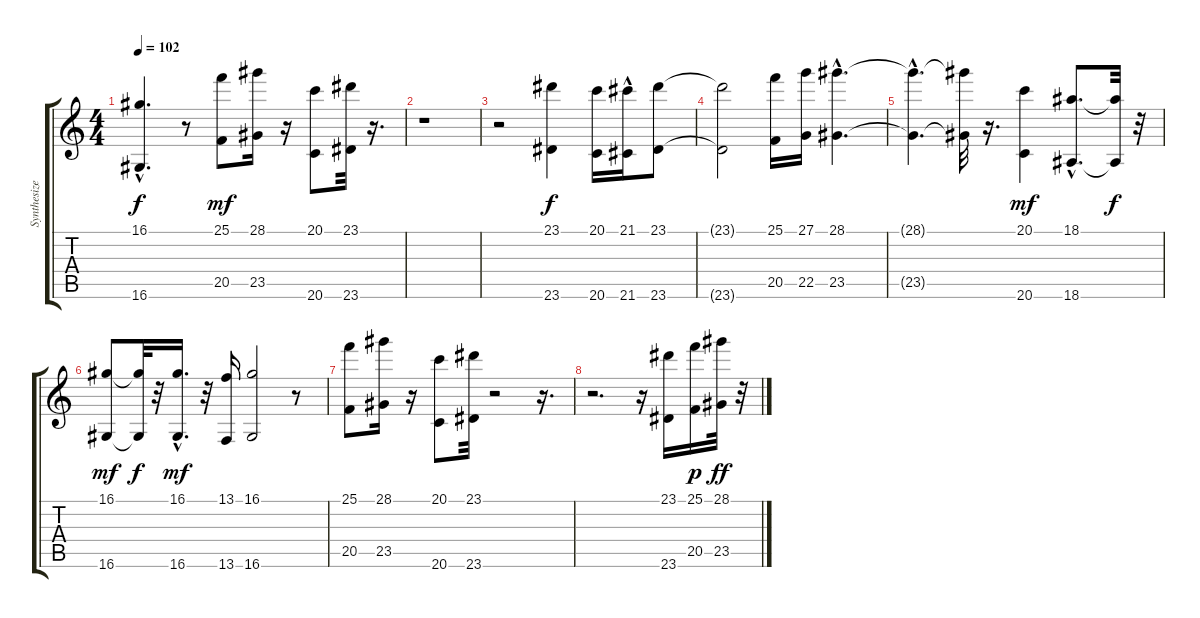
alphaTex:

\track ("Synthesizer" "Synthesize") {instrument stringensemble1}
\staff {score tabs}
\tuning (E4 B3 G3 D3 A2 E2) {hide}
\ts (4 4)
\tempo 102
\clef g2
\ks c
(16.1{hac t} 16.6{hac t}).4{d dy f} r.8 (25.1 20.5).8{dy mf} (28.1 23.5).16 r.16 (20.1 20.6).8 (23.1 23.6).32 r.16{d} |
r.1 |
r.2 (23.1 23.6).4{dy f} (20.1 20.6).16 (21.1 21.6{hac}).16 (23.1 23.6).8 |
(23.1{t} 23.6{t}).2 (25.1 20.5).16 (27.1 22.5).16 (28.1{hac} 23.5{hac}).4{d} |
(28.1{hac t} 23.5{hac t}).4{d} (28.1{t} 23.5{t}).32 r.16{d} (20.1 20.6).4{dy mf} (18.1{hac} 18.6{hac}).8{d} (18.1{t} 18.6{t}).32{dy f} r.32 |
(16.1 16.6).8{dy mf} (16.1{t} 16.6{t}).32{dy f} r.32 (16.1 16.6{hac}).16{d dy mf} r.32 (13.1 13.6).16 (16.1 16.6).2 r.8 |
(25.1 20.5).8 (28.1 23.5).16 r.16 (20.1 20.6).8 (23.1 23.6).32 r.2 r.16{d} |
r.2{d} r.16 (23.1 23.6).16 (25.1 20.5).16{dy p} (28.1 23.5).32{dy ff} r.32
